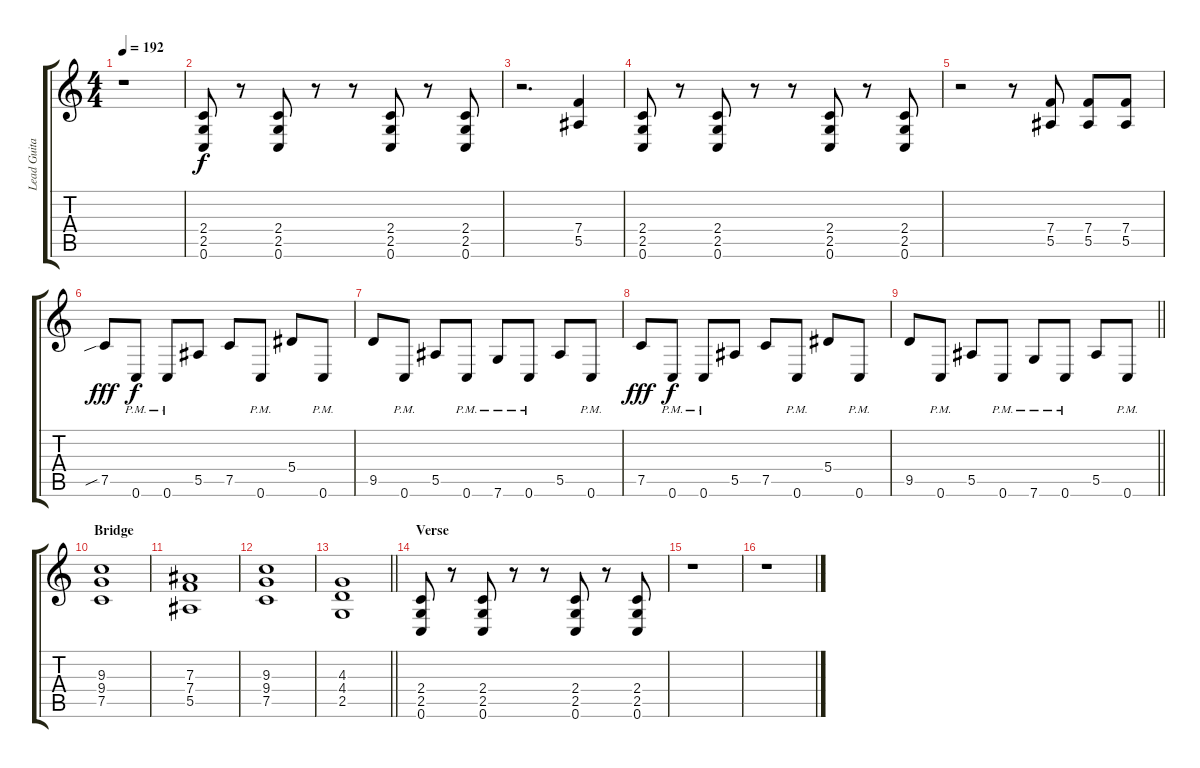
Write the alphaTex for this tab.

\track ("Lead Guitar 2" "Lead Guita") {instrument distortionguitar}
\staff {score tabs}
\tuning (C4 G3 Eb3 Bb2 F2 C2) {hide}
\ts (4 4)
\tempo 192
\clef g2
\ks c
r.1{dy f} |
(2.4 2.5 0.6).8 r.8 (2.4 2.5 0.6).8 r.8 r.8 (2.4 2.5 0.6).8 r.8 (2.4 2.5 0.6).8 |
r.2{d} (7.4 5.5).4 |
(2.4 2.5 0.6).8 r.8 (2.4 2.5 0.6).8 r.8 r.8 (2.4 2.5 0.6).8 r.8 (2.4 2.5 0.6).8 |
r.2 r.8 (7.4 5.5).8 (7.4 5.5).8 (7.4 5.5).8 |
7.5{sib}.8{dy fff volume 16} 0.6{pm}.8{dy f} 0.6{pm}.8 5.5.8 7.5.8 0.6{pm}.8 5.4.8 0.6{pm}.8 |
9.5.8 0.6{pm}.8 5.5.8 0.6{pm}.8 7.6{pm}.8 0.6{pm}.8 5.5.8 0.6{pm}.8 |
7.5.8{dy fff} 0.6{pm}.8{dy f} 0.6{pm}.8 5.5.8 7.5.8 0.6{pm}.8 5.4.8 0.6{pm}.8 |
\barLineRight lightlight
9.5.8 0.6{pm}.8 5.5.8 0.6{pm}.8 7.6{pm}.8 0.6{pm}.8 5.5.8 0.6{pm}.8 |
\section ("" "Bridge")
(9.3 9.4 7.5).1{volume 13} |
(7.3 7.4 5.5).1 |
(9.3 9.4 7.5).1 |
\barLineRight lightlight
(4.3 4.4 2.5).1 |
\section ("" "Verse")
(2.4 2.5 0.6).8 r.8 (2.4 2.5 0.6).8 r.8 r.8 (2.4 2.5 0.6).8 r.8 (2.4 2.5 0.6).8 |
r.1 |
r.1
